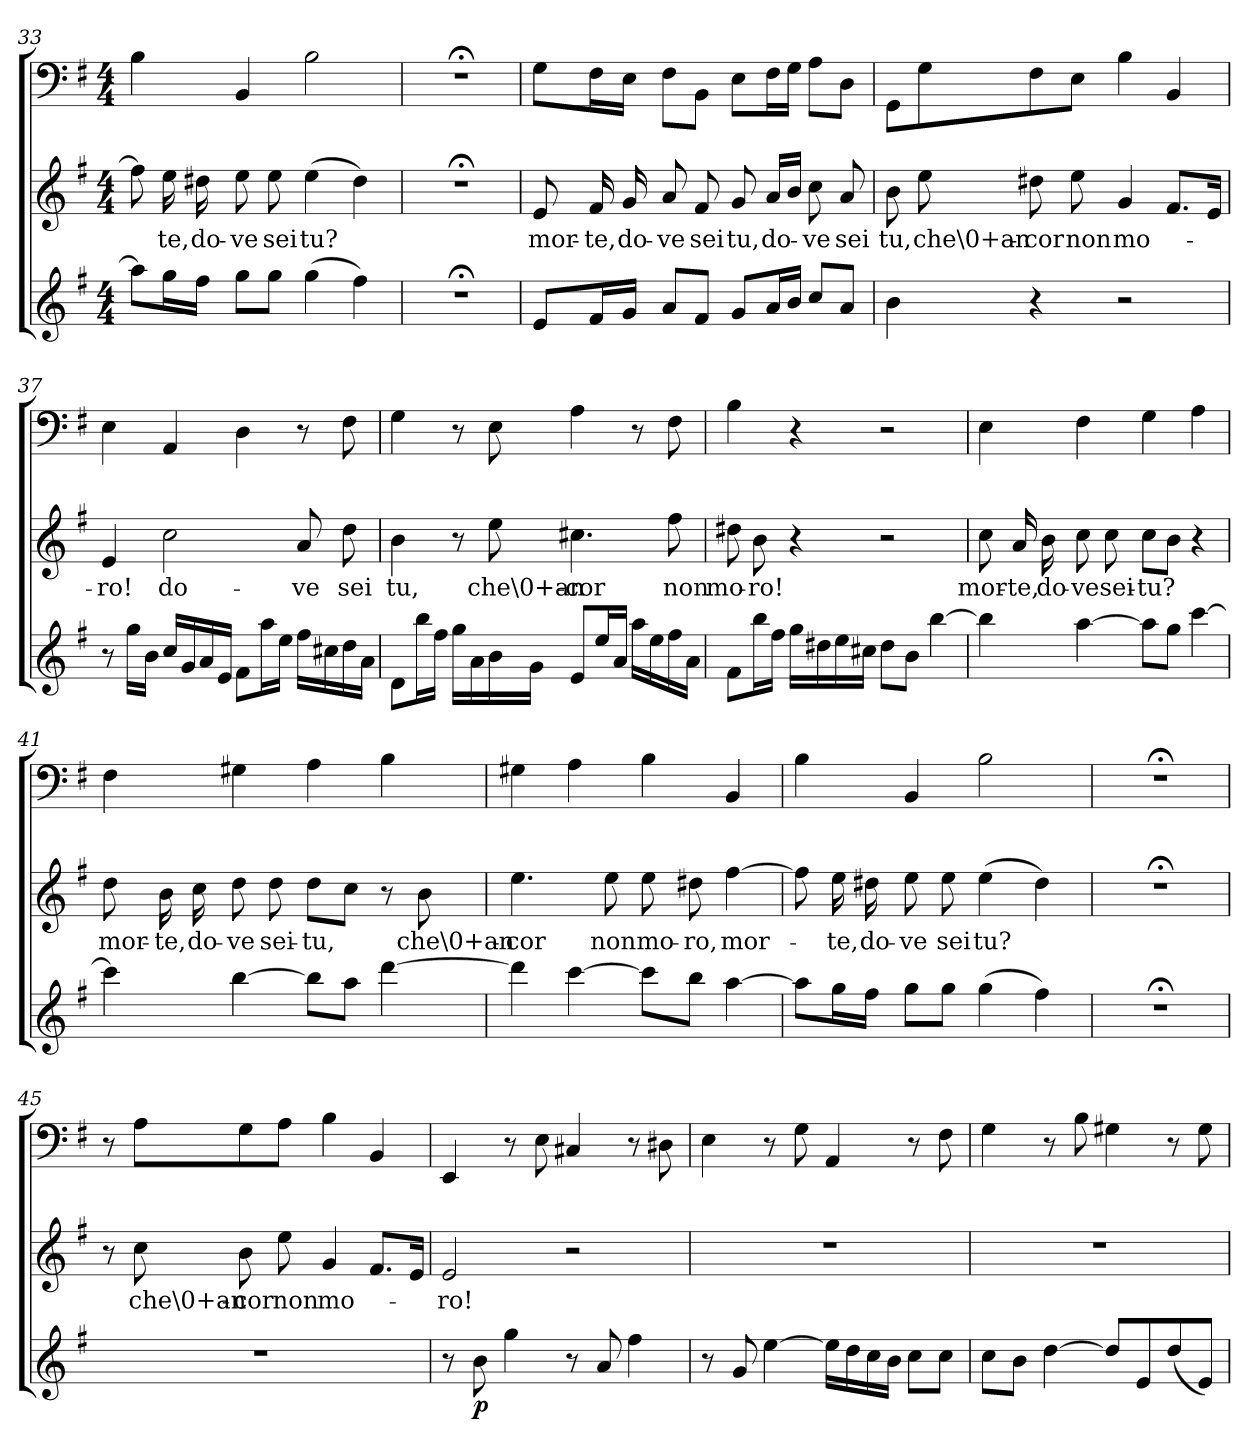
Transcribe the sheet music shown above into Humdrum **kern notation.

**kern	**dynam	**kern	**text	**kern
*part3	*part3	*part2	*part2	*part1
*staff3	*staff3	*staff2	*staff2	*staff1
*clefG2	*	*clefG2	*	*clefF4
*k[f#]	*	*k[f#]	*	*k[f#]
*e:	*	*e:	*	*e:
*M4/4	*	*M4/4	*	*M4/4
=33	=33	=33	=33	=33
8aa\L]	.	8ff#\]	.	4B\
16gg\L	.	16ee\	-te,	.
16ff#\JJ	.	16dd#X\	do-	.
8gg\L	.	8ee\	-ve	4BB/
8gg\J	.	8ee\	sei	.
(4gg\	.	(4ee\	tu?	2B\
4ff#\)	.	4dd#\)	.	.
=34	=34	=34	=34	=34
1r;<	.	1r;<	.	1r;<
=35	=35	=35	=35	=35
8e/L	.	8e/	mor-	8G\L
16f#/L	.	16f#/	-te,	16F#\L
16g/JJ	.	16g/	do-	16E\JJ
8a/L	.	8a/	-ve	8F#\L
8f#/J	.	8f#/	sei	8BB\J
8g/L	.	8g/	tu,	8E\L
16a/L	.	16a/LL	do-	16F#\L
16b/JJ	.	16b/JJ	.	16G\JJ
8cc/L	.	8cc\	-ve	8A\L
8a/J	.	8a/	sei	8D\J
=36	=36	=36	=36	=36
4b\	.	8b\	tu,	8GG\L
.	.	8ee\	che\0+an-	8G\
4r	.	8dd#X\	-cor	8F#\
.	.	8ee\	non	8E\J
2r	.	4g/	mo-	4B\
.	.	8.f#/L	.	4BB/
.	.	16e/Jk	.	.
=37	=37	=37	=37	=37
8r	.	4e/	-ro!	4E\
16gg\LL	.	.	.	.
16b\JJ	.	.	.	.
16cc/LL	.	2cc\	do-	4AA/
16g/	.	.	.	.
16a/	.	.	.	.
16e/JJ	.	.	.	.
8f#\L	.	.	.	4D\
16aa\L	.	.	.	.
16ee\JJ	.	.	.	.
16ff#\LL	.	8a/	-ve	8r
16cc#X\	.	.	.	.
16dd\	.	8dd\	sei	8F#\
16a\JJ	.	.	.	.
=38	=38	=38	=38	=38
8d/L	.	4b\	tu,	4G\
16bb\L	.	.	.	.
16ff#\JJ	.	.	.	.
16gg\LL	.	8r	.	8r
16a\	.	.	.	.
16b\	.	8ee\	che\0+an-	8E\
16g\JJ	.	.	.	.
8e/L	.	4.cc#X\	-cor	4A\
16ee/L	.	.	.	.
16a/JJ	.	.	.	.
16aa\LL	.	.	.	8r
16ee\	.	.	.	.
16ff#\	.	8ff#\	non	8F#\
16a\JJ	.	.	.	.
=39	=39	=39	=39	=39
8f#/L	.	8dd#X\	mo-	4B\
16bb\L	.	8b\	-ro!	.
16ff#\JJ	.	.	.	.
16gg\LL	.	4r	.	4r
16dd#X\	.	.	.	.
16ee\	.	.	.	.
16cc#X\JJ	.	.	.	.
8dd#\L	.	2r	.	2r
8b\J	.	.	.	.
[4bb\	.	.	.	.
=40	=40	=40	=40	=40
4bb\]	.	8cc\	mor-	4E\
.	.	16a/	-te,	.
.	.	16b\	do-	.
[4aa\	.	8cc\	-ve	4F#\
.	.	8cc\	sei-	.
8aa\L]	.	8cc\L	-tu?	4G\
8gg\J	.	8b\J	.	.
[4ccc\	.	4r	.	4A\
=41	=41	=41	=41	=41
4ccc\]	.	8dd\	mor-	4F#\
.	.	16b\	-te,	.
.	.	16cc\	do-	.
[4bb\	.	8dd\	-ve	4G#X\
.	.	8dd\	sei-	.
8bb\L]	.	8dd\L	-tu,	4A\
8aa\J	.	8cc\J	.	.
[4ddd\	.	8r	.	4B\
.	.	8b\	che\0+an-	.
=42	=42	=42	=42	=42
4ddd\]	.	4.ee\	-cor	4G#X\
[4ccc\	.	.	.	4A\
.	.	8ee\	non	.
8ccc\L]	.	8ee\	mo-	4B\
8bb\J	.	8dd#X\	-ro,	.
[4aa\	.	[4ff#\	mor-	4BB/
=43	=43	=43	=43	=43
8aa\L]	.	8ff#\]	.	4B\
16gg\L	.	16ee\	-te,	.
16ff#\JJ	.	16dd#X\	do-	.
8gg\L	.	8ee\	-ve	4BB/
8gg\J	.	8ee\	sei	.
(4gg\	.	(4ee\	tu?	2B\
4ff#\)	.	4dd#\)	.	.
=44	=44	=44	=44	=44
1r;<	.	1r;<	.	1r;<
=45	=45	=45	=45	=45
1r	.	8r	.	8r
.	.	8cc\	che\0+an-	8A\L
.	.	8b\	-cor	8G\
.	.	8ee\	non	8A\J
.	.	4g/	mo-	4B\
.	.	8.f#/L	.	4BB/
.	.	16e/Jk	.	.
=46	=46	=46	=46	=46
8r	.	2e/	-ro!	4EE/
8b\	p	.	.	.
4gg\	.	.	.	8r
.	.	.	.	8E\
8r	.	2r	.	4C#X/
8a/	.	.	.	.
4ff#\	.	.	.	8r
.	.	.	.	8D#X\
=47	=47	=47	=47	=47
8r	.	1r	.	4E\
8g/	.	.	.	.
[4ee\	.	.	.	8r
.	.	.	.	8G\
16ee\LL]	.	.	.	4AA/
16dd\	.	.	.	.
16cc\	.	.	.	.
16b\JJ	.	.	.	.
8cc\L	.	.	.	8r
8cc\J	.	.	.	8F#\
=48	=48	=48	=48	=48
8cc\L	.	1r	.	4G\
8b\J	.	.	.	.
[4dd\	.	.	.	8r
.	.	.	.	8B\
8dd/L]	.	.	.	4G#X\
8e/	.	.	.	.
(8dd/	.	.	.	8r
8e/J)	.	.	.	8G#\
=	=	=	=	=
*-	*-	*-	*-	*-
